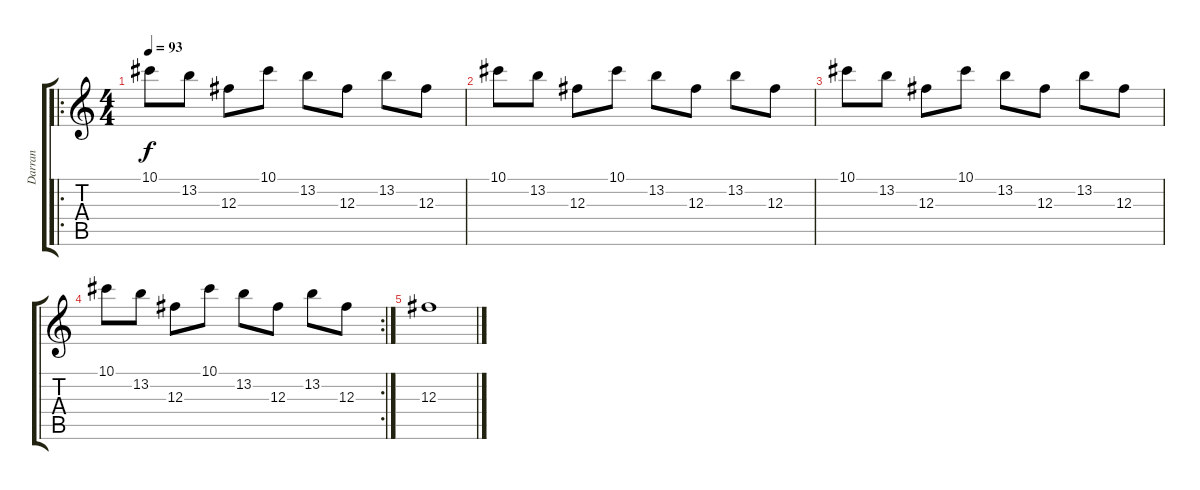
\track ("Darran" "Darran") {instrument distortionguitar}
\staff {score tabs}
\tuning (Eb4 Bb3 Gb3 Db3 Ab2 Db2) {hide}
\ro
\ts (4 4)
\tempo 93
\clef g2
\ks c
10.1.8{dy f instrument electricguitarclean} 13.2.8 12.3.8 10.1.8 13.2.8 12.3.8 13.2.8 12.3.8 |
10.1.8{instrument electricguitarclean} 13.2.8 12.3.8 10.1.8 13.2.8 12.3.8 13.2.8 12.3.8 |
10.1.8{instrument electricguitarclean} 13.2.8 12.3.8 10.1.8 13.2.8 12.3.8 13.2.8 12.3.8 |
\rc 2
10.1.8{instrument electricguitarclean} 13.2.8 12.3.8 10.1.8 13.2.8 12.3.8 13.2.8 12.3.8 |
12.3.1
